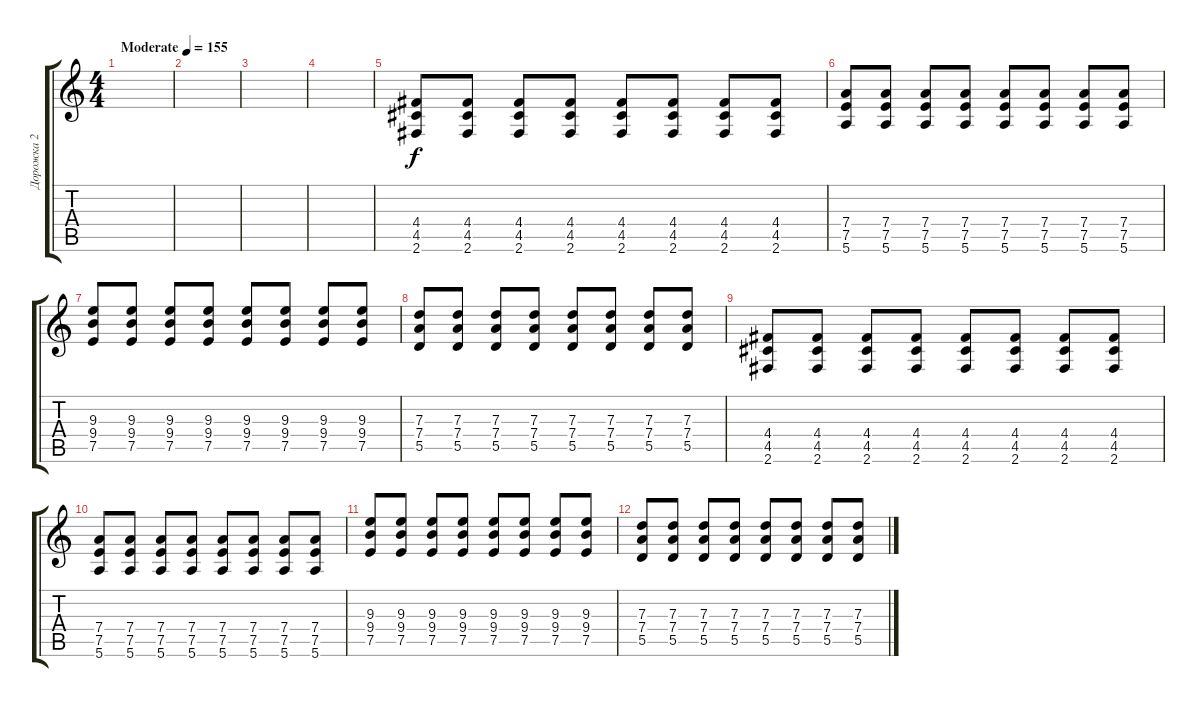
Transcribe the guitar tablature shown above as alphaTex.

\track ("Дорожка 2" "Дорожка 2") {instrument distortionguitar}
\staff {score tabs}
\tuning (E4 B3 G3 D3 A2 E2) {hide}
\ts (4 4)
\tempo (155 "Moderate")
\clef g2
\ks c
|
|
|
|
(4.4 4.5 2.6).8 (4.4 4.5 2.6).8 (4.4 4.5 2.6).8 (4.4 4.5 2.6).8 (4.4 4.5 2.6).8 (4.4 4.5 2.6).8 (4.4 4.5 2.6).8 (4.4 4.5 2.6).8 |
(7.4 7.5 5.6).8 (7.4 7.5 5.6).8 (7.4 7.5 5.6).8 (7.4 7.5 5.6).8 (7.4 7.5 5.6).8 (7.4 7.5 5.6).8 (7.4 7.5 5.6).8 (7.4 7.5 5.6).8 |
(9.3 9.4 7.5).8 (9.3 9.4 7.5).8 (9.3 9.4 7.5).8 (9.3 9.4 7.5).8 (9.3 9.4 7.5).8 (9.3 9.4 7.5).8 (9.3 9.4 7.5).8 (9.3 9.4 7.5).8 |
(7.3 7.4 5.5).8 (7.3 7.4 5.5).8 (7.3 7.4 5.5).8 (7.3 7.4 5.5).8 (7.3 7.4 5.5).8 (7.3 7.4 5.5).8 (7.3 7.4 5.5).8 (7.3 7.4 5.5).8 |
(4.4 4.5 2.6).8 (4.4 4.5 2.6).8 (4.4 4.5 2.6).8 (4.4 4.5 2.6).8 (4.4 4.5 2.6).8 (4.4 4.5 2.6).8 (4.4 4.5 2.6).8 (4.4 4.5 2.6).8 |
(7.4 7.5 5.6).8 (7.4 7.5 5.6).8 (7.4 7.5 5.6).8 (7.4 7.5 5.6).8 (7.4 7.5 5.6).8 (7.4 7.5 5.6).8 (7.4 7.5 5.6).8 (7.4 7.5 5.6).8 |
(9.3 9.4 7.5).8 (9.3 9.4 7.5).8 (9.3 9.4 7.5).8 (9.3 9.4 7.5).8 (9.3 9.4 7.5).8 (9.3 9.4 7.5).8 (9.3 9.4 7.5).8 (9.3 9.4 7.5).8 |
(7.3 7.4 5.5).8 (7.3 7.4 5.5).8 (7.3 7.4 5.5).8 (7.3 7.4 5.5).8 (7.3 7.4 5.5).8 (7.3 7.4 5.5).8 (7.3 7.4 5.5).8 (7.3 7.4 5.5).8
